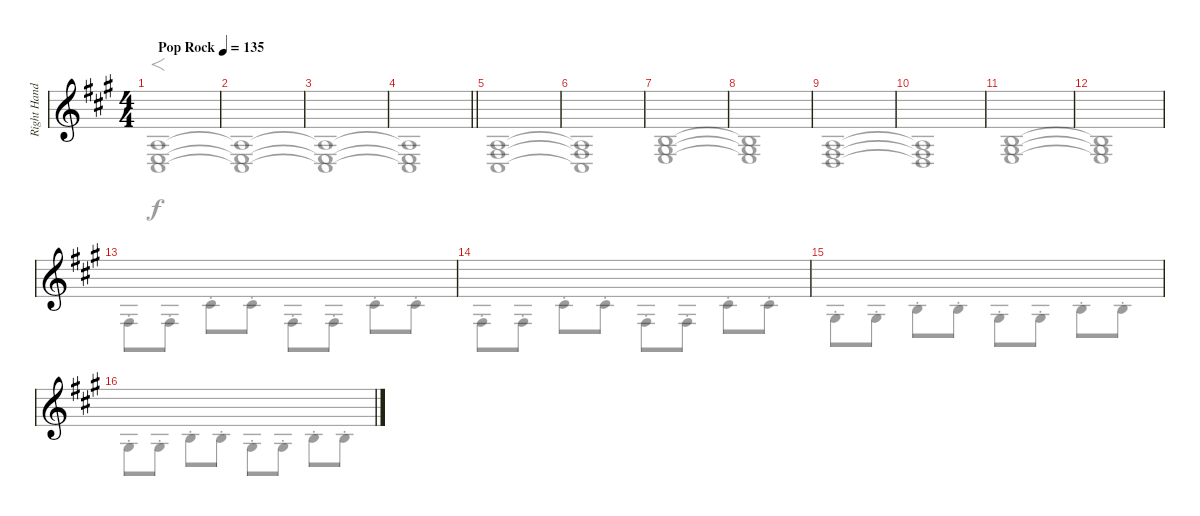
\track ("Right Hand" "Right Hand") {instrument electricpiano1}
\staff {score}
\tuning (E4 B3 G3 D3 A2 E2) {hide}
\voice
\ts (4 4)
\tempo (135 "Pop Rock")
\clef g2
\ks a
|
|
|
\barLineRight lightlight
|
|
|
|
|
|
|
|
|
|
|
|
\voice
\clef g2
\ks a
(2.3 4.5 12.6).1{f dy f} |
(2.3{t} 4.5{t} 12.6{t}).1 |
(2.3{t} 4.5{t} 12.6{t}).1 |
\barLineRight lightlight
(2.3{t} 4.5{t} 12.6{t}).1 |
(2.3 4.5 14.6).1 |
(2.3{t} 4.5{t} 14.6{t}).1 |
(0.2 1.3 2.4).1 |
(0.2{t} 1.3{t} 2.4{t}).1 |
(2.3 4.4 5.5).1 |
(2.3{t} 4.4{t} 5.5{t}).1 |
(0.2 1.3 2.4).1 |
(0.2{t} 1.3{t} 2.4{t}).1 |
4.4{st}.8 4.4{st}.8 2.2{st}.8 2.2{st}.8 4.4{st}.8 4.4{st}.8 2.2{st}.8 2.2{st}.8 |
4.4{st}.8 4.4{st}.8 2.2{st}.8 2.2{st}.8 4.4{st}.8 4.4{st}.8 2.2{st}.8 2.2{st}.8 |
1.3{st}.8 1.3{st}.8 0.2{st}.8 0.2{st}.8 1.3{st}.8 1.3{st}.8 0.2{st}.8 0.2{st}.8 |
1.3{st}.8 1.3{st}.8 0.2{st}.8 0.2{st}.8 1.3{st}.8 1.3{st}.8 0.2{st}.8 4.3{st}.8
